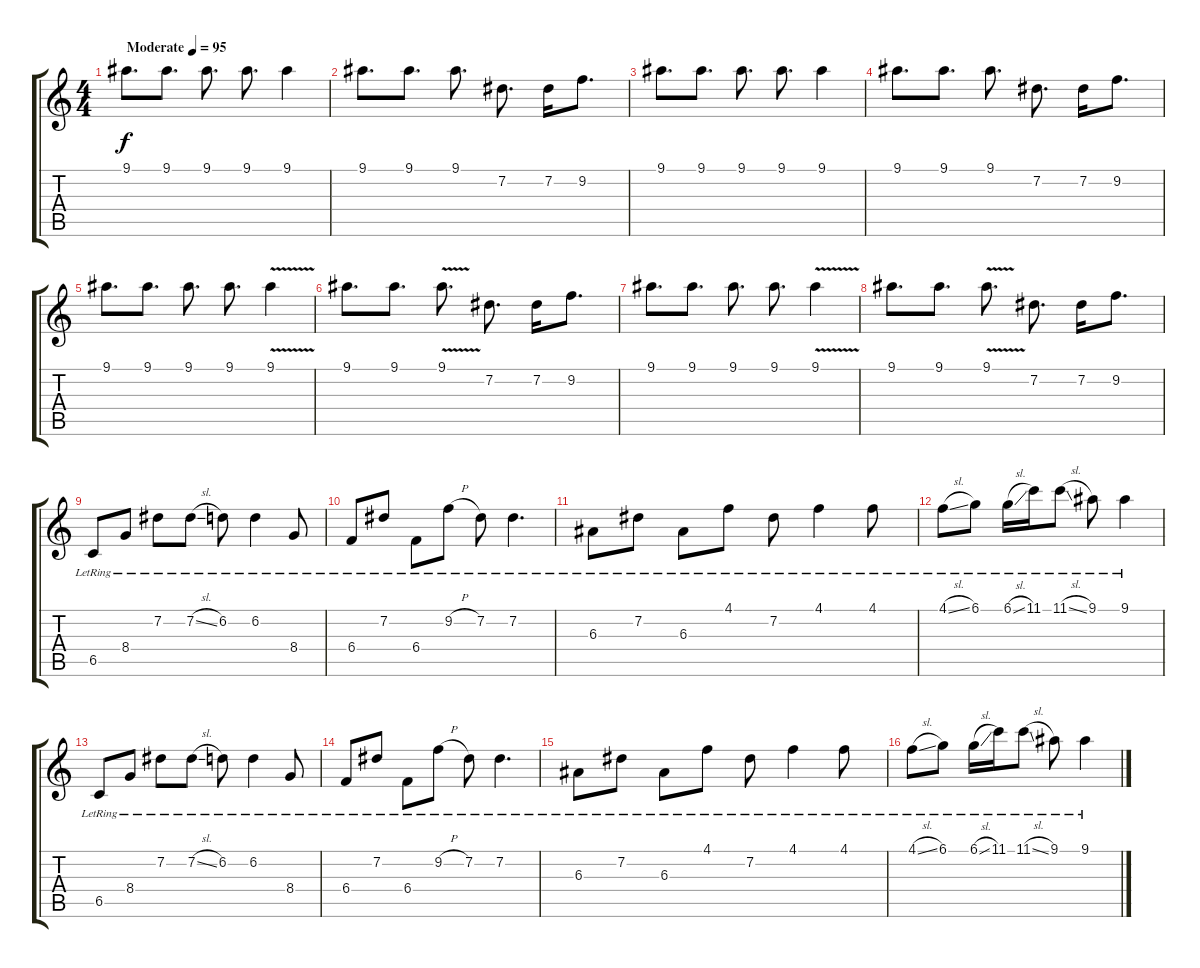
\track "" {instrument electricguitarjazz}
\staff {score tabs}
\tuning (Db4 Ab3 E3 B2 Gb2 B1) {hide}
\ts (4 4)
\tempo (95 "Moderate")
\clef g2
\ks c
9.1.8{d dy f instrument electricguitarjazz} 9.1.8{d} 9.1.8{d} 9.1.8{d} 9.1.4 |
9.1.8{d} 9.1.8{d} 9.1.8{d} 7.2.8{d} 7.2.16 9.2.8{d} |
9.1.8{d} 9.1.8{d} 9.1.8{d} 9.1.8{d} 9.1.4 |
9.1.8{d} 9.1.8{d} 9.1.8{d} 7.2.8{d} 7.2.16 9.2.8{d} |
9.1.8{d} 9.1.8{d} 9.1.8{d} 9.1.8{d} 9.1{v}.4 |
9.1.8{d} 9.1.8{d} 9.1{v}.8{d} 7.2.8{d} 7.2.16 9.2.8{d} |
9.1.8{d} 9.1.8{d} 9.1.8{d} 9.1.8{d} 9.1{v}.4 |
9.1.8{d} 9.1.8{d} 9.1{v}.8{d} 7.2.8{d} 7.2.16 9.2.8{d} |
6.5{lr}.8 8.4{lr}.8 7.2{lr}.8 7.2{sl lr}.8 6.2{lr}.8 6.2{lr}.4 8.4{lr}.8 |
6.4{lr}.8 7.2{lr}.8 6.4{lr}.8 9.2{h lr}.8 7.2{lr}.8 7.2{lr}.4{d} |
6.3{lr}.8 7.2{lr}.8 6.3{lr}.8 4.1{lr}.8 7.2{lr}.8 4.1{lr}.4 4.1{lr}.8 |
4.1{sl lr}.8 6.1{lr}.8 6.1{sl lr}.16 11.1{lr}.16 11.1{sl lr}.8 9.1{lr}.8 9.1{lr}.4 |
6.5{lr}.8 8.4{lr}.8 7.2{lr}.8 7.2{sl lr}.8 6.2{lr}.8 6.2{lr}.4 8.4{lr}.8 |
6.4{lr}.8 7.2{lr}.8 6.4{lr}.8 9.2{h lr}.8 7.2{lr}.8 7.2{lr}.4{d} |
6.3{lr}.8 7.2{lr}.8 6.3{lr}.8 4.1{lr}.8 7.2{lr}.8 4.1{lr}.4 4.1{lr}.8 |
4.1{sl lr}.8 6.1{lr}.8 6.1{sl lr}.16 11.1{lr}.16 11.1{sl lr}.8 9.1{lr}.8 9.1{lr}.4
